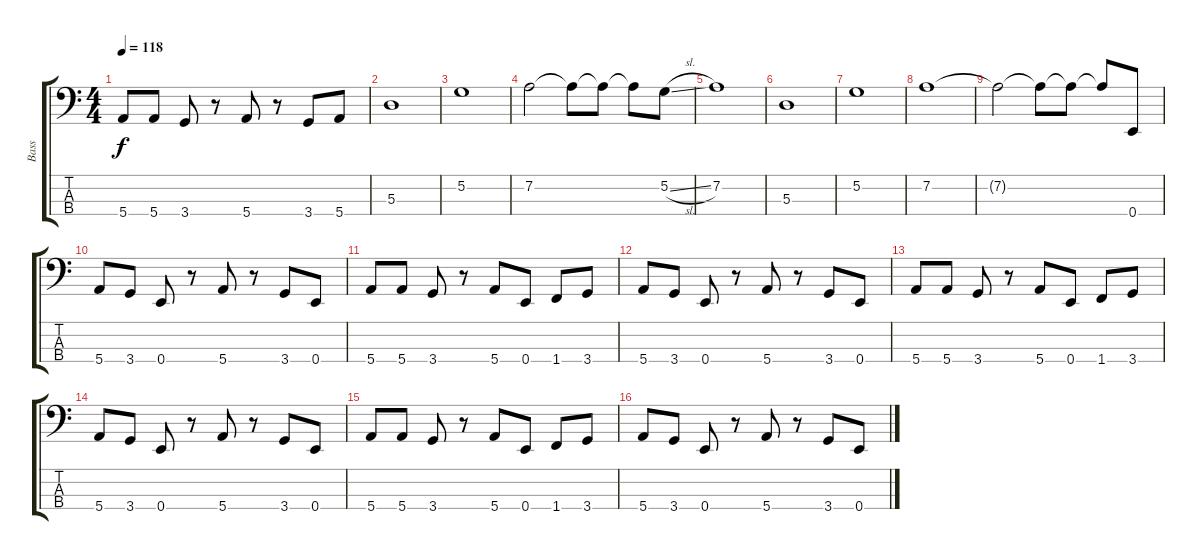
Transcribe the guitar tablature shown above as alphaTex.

\track ("Bass" "Bass") {instrument electricbassfinger}
\staff {score tabs}
\tuning (G2 D2 A1 E1) {hide}
\ts (4 4)
\tempo 118
\clef f4
\ks c
5.4.8{dy f} 5.4.8 3.4.8 r.8 5.4.8 r.8 3.4.8 5.4.8 |
5.3.1 |
5.2.1 |
7.2.2 7.2{t}.8 7.2{t}.8 7.2{t}.8 5.2{sl}.8 |
7.2.1 |
5.3.1 |
5.2.1 |
7.2.1 |
7.2{t}.2 7.2{t}.8 7.2{t}.8 7.2{t}.8 0.4.8 |
5.4.8 3.4.8 0.4.8 r.8 5.4.8 r.8 3.4.8 0.4.8 |
5.4.8 5.4.8 3.4.8 r.8 5.4.8 0.4.8 1.4.8 3.4.8 |
5.4.8 3.4.8 0.4.8 r.8 5.4.8 r.8 3.4.8 0.4.8 |
5.4.8 5.4.8 3.4.8 r.8 5.4.8 0.4.8 1.4.8 3.4.8 |
5.4.8 3.4.8 0.4.8 r.8 5.4.8 r.8 3.4.8 0.4.8 |
5.4.8 5.4.8 3.4.8 r.8 5.4.8 0.4.8 1.4.8 3.4.8 |
5.4.8 3.4.8 0.4.8 r.8 5.4.8 r.8 3.4.8 0.4.8
